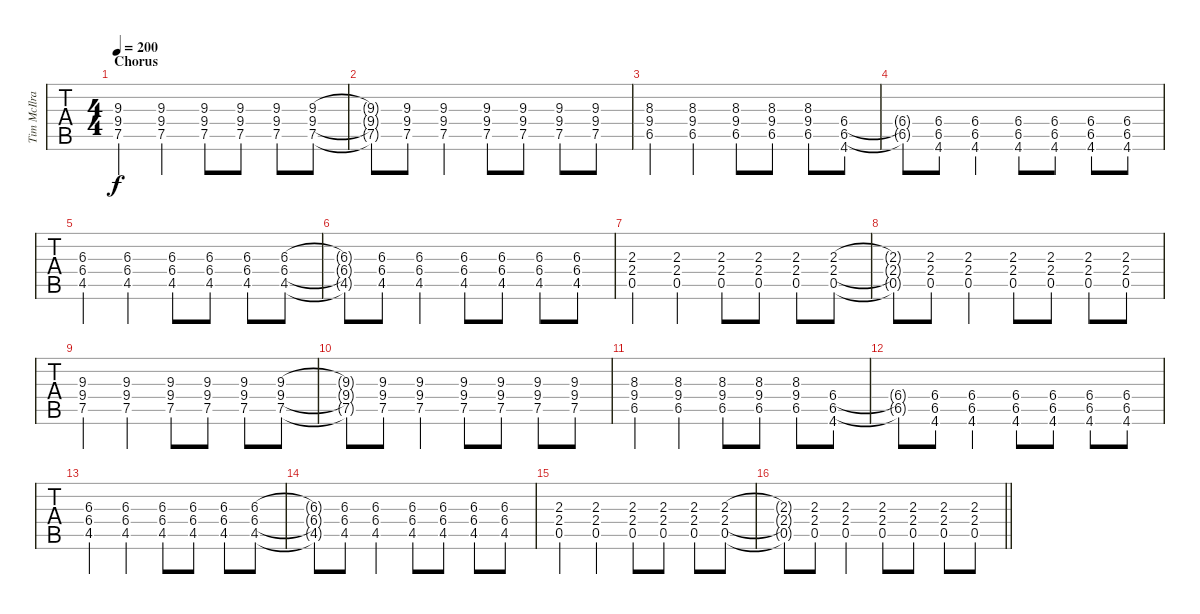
\track ("Tim McIlrath - Guitar One" "Tim McIlra") {instrument distortionguitar}
\staff {tabs}
\tuning (Eb4 Bb3 Gb3 Db3 Ab2 Eb2) {hide}
\ts (4 4)
\section ("" "Chorus")
\tempo 200
\clef g2
\ks ebminor
(9.3 9.4 7.5).4{dy f volume 8 instrument distortionguitar} (9.3 9.4 7.5).4 (9.3 9.4 7.5).8 (9.3 9.4 7.5).8 (9.3 9.4 7.5).8 (9.3 9.4 7.5).8 |
(9.3{t} 9.4{t} 7.5{t}).8 (9.3 9.4 7.5).8 (9.3 9.4 7.5).4 (9.3 9.4 7.5).8 (9.3 9.4 7.5).8 (9.3 9.4 7.5).8 (9.3 9.4 7.5).8 |
(8.3 9.4 6.5).4 (8.3 9.4 6.5).4 (8.3 9.4 6.5).8 (8.3 9.4 6.5).8 (8.3 9.4 6.5).8 (6.4 6.5 4.6).8 |
(6.4{t} 6.5{t}).8 (6.4 6.5 4.6).8 (6.4 6.5 4.6).4 (6.4 6.5 4.6).8 (6.4 6.5 4.6).8 (6.4 6.5 4.6).8 (6.4 6.5 4.6).8 |
(6.3 6.4 4.5).4 (6.3 6.4 4.5).4 (6.3 6.4 4.5).8 (6.3 6.4 4.5).8 (6.3 6.4 4.5).8 (6.3 6.4 4.5).8 |
(6.3{t} 6.4{t} 4.5{t}).8 (6.3 6.4 4.5).8 (6.3 6.4 4.5).4 (6.3 6.4 4.5).8 (6.3 6.4 4.5).8 (6.3 6.4 4.5).8 (6.3 6.4 4.5).8 |
(2.3 2.4 0.5).4 (2.3 2.4 0.5).4 (2.3 2.4 0.5).8 (2.3 2.4 0.5).8 (2.3 2.4 0.5).8 (2.3 2.4 0.5).8 |
(2.3{t} 2.4{t} 0.5{t}).8 (2.3 2.4 0.5).8 (2.3 2.4 0.5).4 (2.3 2.4 0.5).8 (2.3 2.4 0.5).8 (2.3 2.4 0.5).8 (2.3 2.4 0.5).8 |
(9.3 9.4 7.5).4 (9.3 9.4 7.5).4 (9.3 9.4 7.5).8 (9.3 9.4 7.5).8 (9.3 9.4 7.5).8 (9.3 9.4 7.5).8 |
(9.3{t} 9.4{t} 7.5{t}).8 (9.3 9.4 7.5).8 (9.3 9.4 7.5).4 (9.3 9.4 7.5).8 (9.3 9.4 7.5).8 (9.3 9.4 7.5).8 (9.3 9.4 7.5).8 |
(8.3 9.4 6.5).4 (8.3 9.4 6.5).4 (8.3 9.4 6.5).8 (8.3 9.4 6.5).8 (8.3 9.4 6.5).8 (6.4 6.5 4.6).8 |
(6.4{t} 6.5{t}).8 (6.4 6.5 4.6).8 (6.4 6.5 4.6).4 (6.4 6.5 4.6).8 (6.4 6.5 4.6).8 (6.4 6.5 4.6).8 (6.4 6.5 4.6).8 |
(6.3 6.4 4.5).4 (6.3 6.4 4.5).4 (6.3 6.4 4.5).8 (6.3 6.4 4.5).8 (6.3 6.4 4.5).8 (6.3 6.4 4.5).8 |
(6.3{t} 6.4{t} 4.5{t}).8 (6.3 6.4 4.5).8 (6.3 6.4 4.5).4 (6.3 6.4 4.5).8 (6.3 6.4 4.5).8 (6.3 6.4 4.5).8 (6.3 6.4 4.5).8 |
(2.3 2.4 0.5).4 (2.3 2.4 0.5).4 (2.3 2.4 0.5).8 (2.3 2.4 0.5).8 (2.3 2.4 0.5).8 (2.3 2.4 0.5).8 |
\barLineRight lightlight
(2.3{t} 2.4{t} 0.5{t}).8 (2.3 2.4 0.5).8 (2.3 2.4 0.5).4 (2.3 2.4 0.5).8 (2.3 2.4 0.5).8 (2.3 2.4 0.5).8 (2.3 2.4 0.5).8
